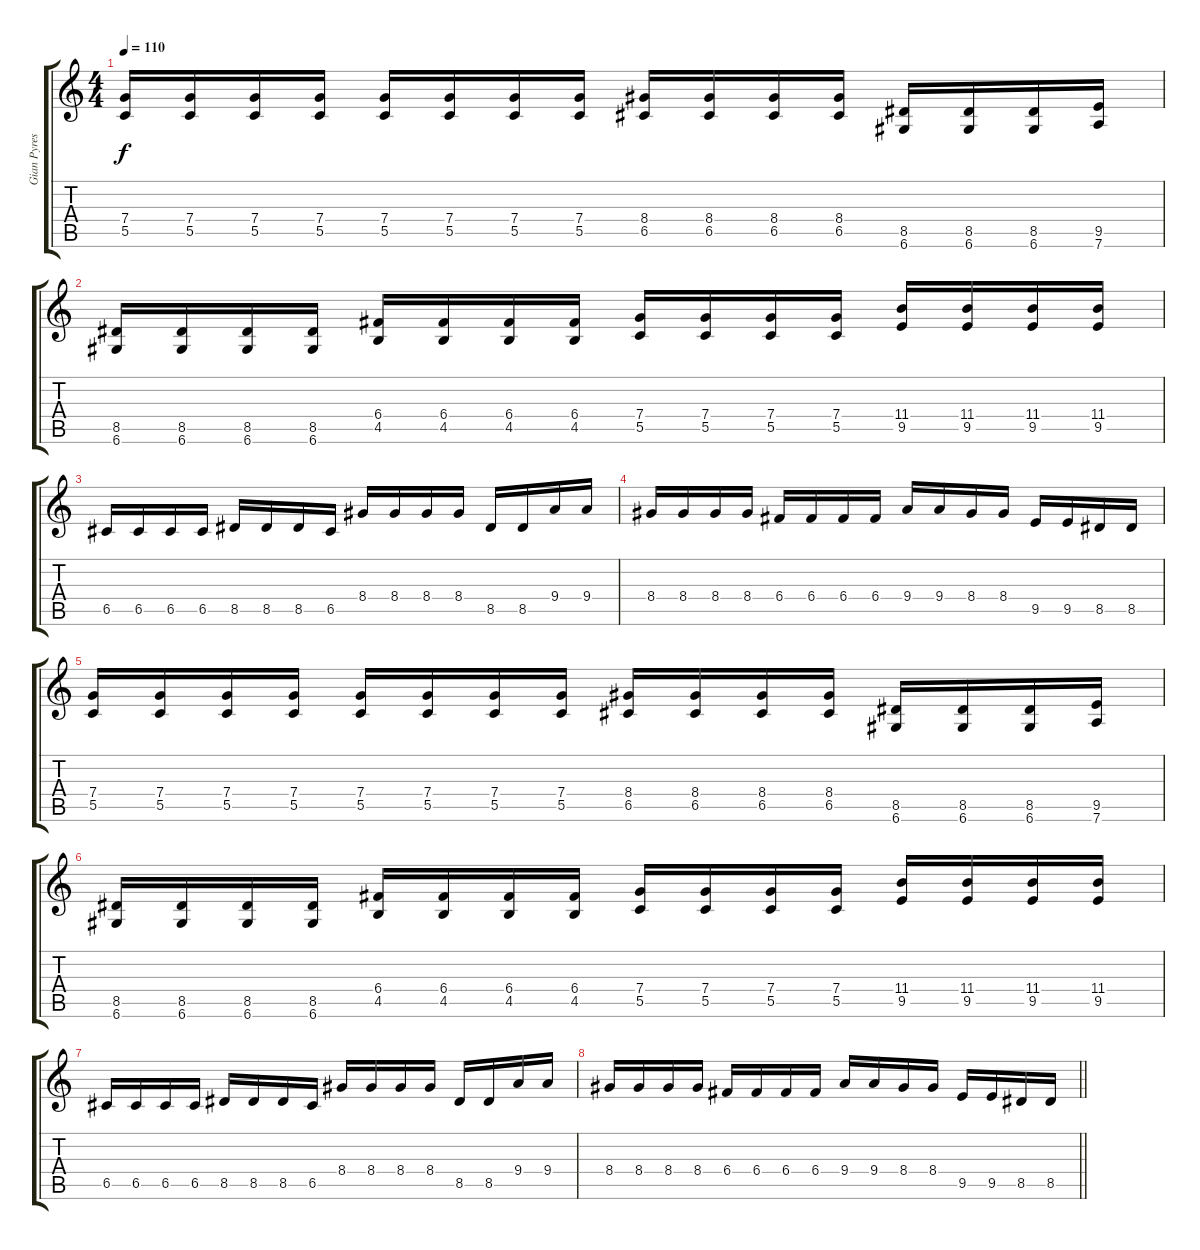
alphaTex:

\track ("Gian Pyres" "Gian Pyres") {instrument distortionguitar}
\staff {score tabs}
\tuning (D4 A3 F3 C3 G2 D2) {hide}
\ts (4 4)
\tempo 110
\clef g2
\ks c
(7.4 5.5).16{dy f} (7.4 5.5).16 (7.4 5.5).16 (7.4 5.5).16 (7.4 5.5).16 (7.4 5.5).16 (7.4 5.5).16 (7.4 5.5).16 (8.4 6.5).16 (8.4 6.5).16 (8.4 6.5).16 (8.4 6.5).16 (8.5 6.6).16 (8.5 6.6).16 (8.5 6.6).16 (9.5 7.6).16 |
(8.5 6.6).16 (8.5 6.6).16 (8.5 6.6).16 (8.5 6.6).16 (6.4 4.5).16 (6.4 4.5).16 (6.4 4.5).16 (6.4 4.5).16 (7.4 5.5).16 (7.4 5.5).16 (7.4 5.5).16 (7.4 5.5).16 (11.4 9.5).16 (11.4 9.5).16 (11.4 9.5).16 (11.4 9.5).16 |
6.5.16 6.5.16 6.5.16 6.5.16 8.5.16 8.5.16 8.5.16 6.5.16 8.4.16 8.4.16 8.4.16 8.4.16 8.5.16 8.5.16 9.4.16 9.4.16 |
8.4.16 8.4.16 8.4.16 8.4.16 6.4.16 6.4.16 6.4.16 6.4.16 9.4.16 9.4.16 8.4.16 8.4.16 9.5.16 9.5.16 8.5.16 8.5.16 |
(7.4 5.5).16 (7.4 5.5).16 (7.4 5.5).16 (7.4 5.5).16 (7.4 5.5).16 (7.4 5.5).16 (7.4 5.5).16 (7.4 5.5).16 (8.4 6.5).16 (8.4 6.5).16 (8.4 6.5).16 (8.4 6.5).16 (8.5 6.6).16 (8.5 6.6).16 (8.5 6.6).16 (9.5 7.6).16 |
(8.5 6.6).16 (8.5 6.6).16 (8.5 6.6).16 (8.5 6.6).16 (6.4 4.5).16 (6.4 4.5).16 (6.4 4.5).16 (6.4 4.5).16 (7.4 5.5).16 (7.4 5.5).16 (7.4 5.5).16 (7.4 5.5).16 (11.4 9.5).16 (11.4 9.5).16 (11.4 9.5).16 (11.4 9.5).16 |
6.5.16 6.5.16 6.5.16 6.5.16 8.5.16 8.5.16 8.5.16 6.5.16 8.4.16 8.4.16 8.4.16 8.4.16 8.5.16 8.5.16 9.4.16 9.4.16 |
\barLineRight lightlight
8.4.16 8.4.16 8.4.16 8.4.16 6.4.16 6.4.16 6.4.16 6.4.16 9.4.16 9.4.16 8.4.16 8.4.16 9.5.16 9.5.16 8.5.16 8.5.16
